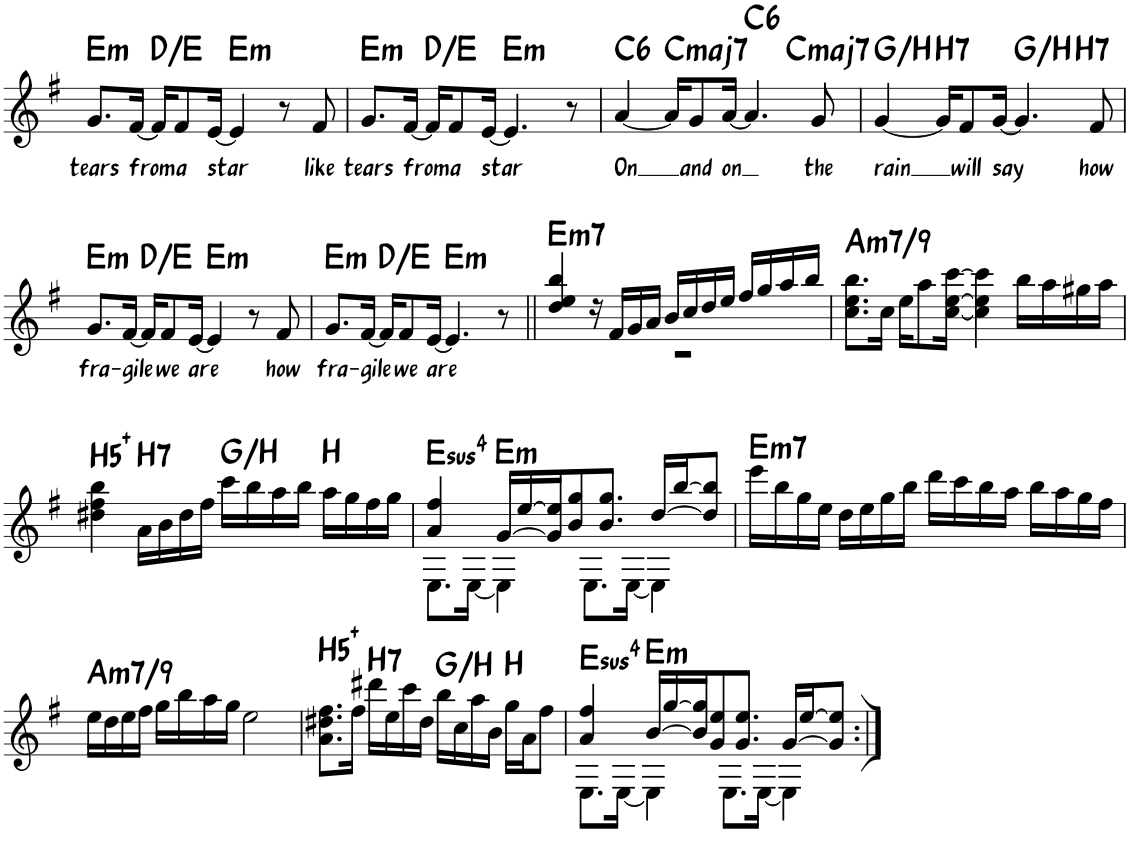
**kern	**text	**harte
*part1	*part1	*part1
*staff1	*staff1	*
*I"Piano	*	*
*I'Pno	*	*
!!LO:PB:g=z
*clefG2	*	*
*k[f#]	*	*
*M4/4	*	*
=27	=27	=27
!	!LO:LY:b	!LO:H:kt=m
8.g/L	tears	E:min
!	!LO:LY:b	!
[16f#/Jk	from	.
16f#/KL]	.	D:maj/2
!	!LO:LY:b	!
8f#/	a	.
!	!LO:LY:b	!
[16e/Jk	star	.
!	!	!LO:H:kt=m
4e/]	.	E:min
8r	.	.
!	!LO:LY:b	!
8f#/	like	.
=28	=28	=28
!	!LO:LY:b	!LO:H:kt=m
8.g/L	tears	E:min
!	!LO:LY:b	!
[16f#/Jk	from	.
16f#/KL]	.	D:maj/2
!	!LO:LY:b	!
8f#/	a	.
!	!LO:LY:b	!
[16e/Jk	star	.
!	!	!LO:H:kt=m
4.e/]	.	E:min
8r	.	.
=29	=29	=29
!	!LO:LY:b	!LO:H:kt=6
*^	*	*
[4a/	2.ryy	On	C:maj6
!	!	!	!LO:H:kt=maj7
16a/KL]	.	.	C:maj7
!	!	!LO:LY:b	!
8g/	.	and	.
!	!	!LO:LY:b	!
[16a/Jk	.	on	.
!	!	!	!LO:H:kt=6
4.a/]	.	.	C:maj6
!	!	!	!LO:H:kt=maj7
.	4ryy	.	C:maj7
!	!	!LO:LY:b	!
8g/	.	the	.
=30	=30	=30	=30
!	!	!LO:LY:b	!
[4g/	2.ryy	rain	G:maj/3
!	!	!	!LO:H:kt=7
16g/KL]	.	.	B:7
!	!	!LO:LY:b	!
8f#/	.	will	.
!	!	!LO:LY:b	!
[16g/Jk	.	say	.
4.g/]	.	.	G:maj/3
!	!	!	!LO:H:kt=7
.	4ryy	.	B:7
!	!	!LO:LY:b	!
8f#/	.	how	.
!!LO:LB:g=z	!!
=31	=31	=31	=31
!	!	!LO:LY:b	!LO:H:kt=m
*v	*v	*	*
8.g/L	fra-	E:min
!	!LO:LY:b	!
[16f#/Jk	-gile	.
16f#/KL]	.	D:maj/2
!	!LO:LY:b	!
8f#/	we	.
!	!LO:LY:b	!
[16e/Jk	are	.
!	!	!LO:H:kt=m
4e/]	.	E:min
8r	.	.
!	!LO:LY:b	!
8f#/	how	.
=32	=32	=32
!	!LO:LY:b	!LO:H:kt=m
8.g/L	fra-	E:min
!	!LO:LY:b	!
[16f#/Jk	-gile	.
16f#/KL]	.	D:maj/2
!	!LO:LY:b	!
8f#/	we	.
!	!LO:LY:b	!
[16e/Jk	are	.
!	!	!LO:H:kt=m
4.e/]	.	E:min
8r	.	.
=33||	=33||	=33||
*^	*	*
!	!	!	!LO:H:kt=m7
4dd/ 4ee/ 4bb/	1r	.	E:min7
16r	.	.	.
16f#/LL	.	.	.
16g/	.	.	.
16a/JJ	.	.	.
16b/LL	.	.	.
16cc/	.	.	.
16dd/	.	.	.
16ee/JJ	.	.	.
16ff#/LL	.	.	.
16gg/	.	.	.
16aa/	.	.	.
16bb/JJ	.	.	.
*v	*v	*	*
=34	=34	=34
!	!	!LO:H:kt=m7/9
8.cc\ 8.ee\ 8.bb\L	.	A:min
16cc\Jk	.	.
16ee\KL	.	.
8aa\	.	.
[16cc\ [16ee\ [16ccc\Jk	.	.
4cc\] 4ee\] 4ccc\]	.	.
16bb\LL	.	.
16aa\	.	.
16gg#X\	.	.
16aa\JJ	.	.
!!LO:LB:g=z
=35	=35	=35
!	!	!LO:H:kt=5
4dd#X\ 4ff#\ 4bb\	.	B:(1,#5)
!	!	!LO:H:kt=7
16a\LL	.	B:7
16b\	.	.
16dd#\	.	.
16ff#\JJ	.	.
16ccc\LL	.	G:maj/3
16bb\	.	.
16aa\	.	.
16bb\JJ	.	.
16aa\LL	.	B:maj
16gg\	.	.
16ff#\	.	.
16gg\JJ	.	.
=36	=36	=36
*^	*	*
!	!	!	!LO:H:kt=4
4a/ 4ff#/	8.E\L	.	E:sus4
.	[16E\Jk	.	.
!	!	!	!LO:H:kt=m
[16g/LL	4E\]	.	E:min
[16ee/	.	.	.
16g/] 16ee/]J	.	.	.
8b/ 8gg/	.	.	.
.	8.E\L	.	.
8.b/ 8.gg/J	.	.	.
.	[16E\Jk	.	.
[16dd/LL	4E\]	.	.
[16bb/J	.	.	.
8dd/] 8bb/]J	.	.	.
*v	*v	*	*
=37	=37	=37
!	!	!LO:H:kt=m7
16eee\LL	.	E:min7
16bb\	.	.
16gg\	.	.
16ee\JJ	.	.
16dd\LL	.	.
16ee\	.	.
16gg\	.	.
16bb\JJ	.	.
16ddd\LL	.	.
16ccc\	.	.
16bb\	.	.
16aa\JJ	.	.
16bb\LL	.	.
16aa\	.	.
16gg\	.	.
16ff#\JJ	.	.
!!LO:LB:g=z
=38	=38	=38
!	!	!LO:H:kt=m7/9
16ee\LL	.	A:min
16dd\	.	.
16ee\	.	.
16ff#\JJ	.	.
16gg\LL	.	.
16bb\	.	.
16aa\	.	.
16gg\JJ	.	.
2ee\	.	.
=39	=39	=39
!	!	!LO:H:kt=5
8.a\ 8.dd#X\ 8.ff#\L	.	B:(1,#5)
16ff#\Jk	.	.
!	!	!LO:H:kt=7
16ddd#X\LL	.	B:7
16ee\	.	.
16ccc\	.	.
16dd#\JJ	.	.
16bb\LL	.	G:maj/3
16cc\	.	.
16aa\	.	.
16b\JJ	.	.
16gg\LL	.	B:maj
16a\J	.	.
8ff#\J	.	.
=40	=40	=40
*^	*	*
!	!	!	!LO:H:kt=4
4a/ 4ff#/	8.E\L	.	E:sus4
.	[16E\Jk	.	.
!	!	!	!LO:H:kt=m
[16b/LL	4E\]	.	E:min
[16gg/	.	.	.
16b/] 16gg/]J	.	.	.
8g/ 8ee/	.	.	.
.	8.E\L	.	.
8.g/ 8.ee/J	.	.	.
.	[16E\Jk	.	.
[16g/LL	4E\]	.	.
[16ee/J	.	.	.
8g/] 8ee/]J	.	.	.
*v	*v	*	*
=:|!	=:|!	=:|!
*-	*-	*-
